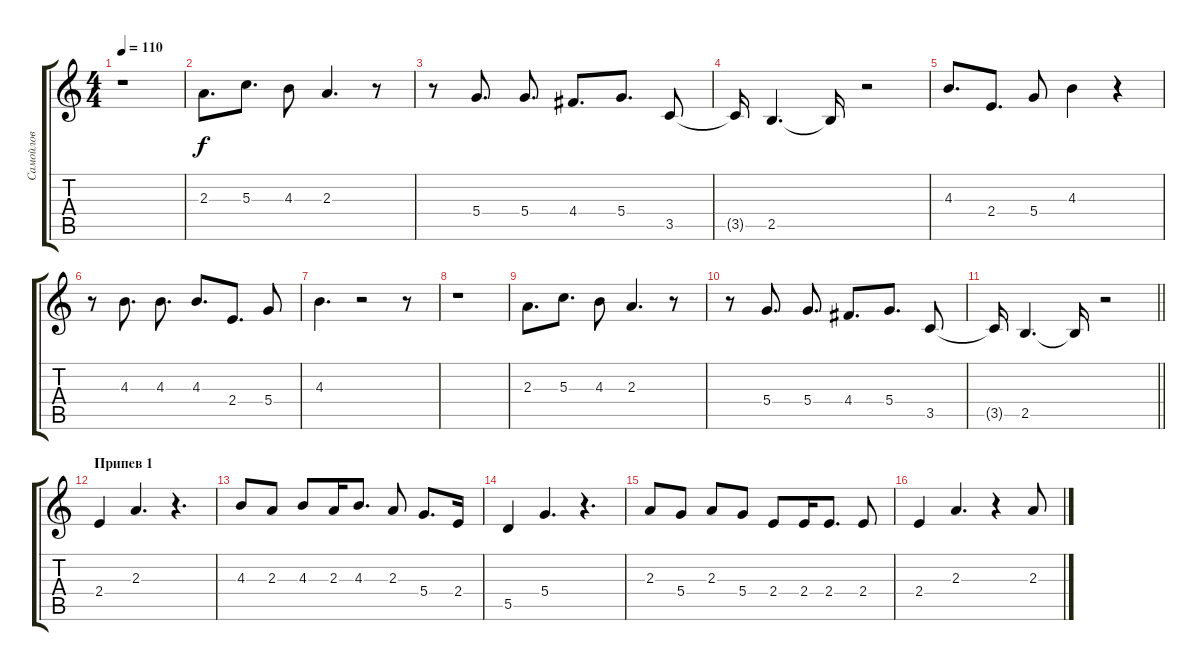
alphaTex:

\track ("Самойлов" "Самойлов") {mute instrument electricguitarjazz bank 1}
\staff {score tabs}
\tuning (E4 B3 G3 D3 A2 E2) {hide}
\ts (4 4)
\tempo 110
\clef g2
\ks c
r.1{dy f} |
2.3.8{d} 5.3.8{d} 4.3.8 2.3.4{d} r.8 |
r.8 5.4.8{d} 5.4.8{d} 4.4.8{d} 5.4.8{d} 3.5.8 |
3.5{t}.16 2.5.4{d} 2.5{t}.16 r.2 |
4.3.8{d} 2.4.8{d} 5.4.8 4.3.4 r.4 |
r.8 4.3.8{d} 4.3.8{d} 4.3.8{d} 2.4.8{d} 5.4.8 |
4.3.4{d} r.2 r.8 |
r.1 |
2.3.8{d} 5.3.8{d} 4.3.8 2.3.4{d} r.8 |
r.8 5.4.8{d} 5.4.8{d} 4.4.8{d} 5.4.8{d} 3.5.8 |
\barLineRight lightlight
3.5{t}.16 2.5.4{d} 2.5{t}.16 r.2 |
\section ("" "Припев 1")
2.4.4 2.3.4{d} r.4{d} |
4.3.8 2.3.8 4.3.8 2.3.16 4.3.8{d} 2.3.8 5.4.8{d} 2.4.16 |
5.5.4 5.4.4{d} r.4{d} |
2.3.8 5.4.8 2.3.8 5.4.8 2.4.8 2.4.16 2.4.8{d} 2.4.8 |
2.4.4 2.3.4{d} r.4 2.3.8
